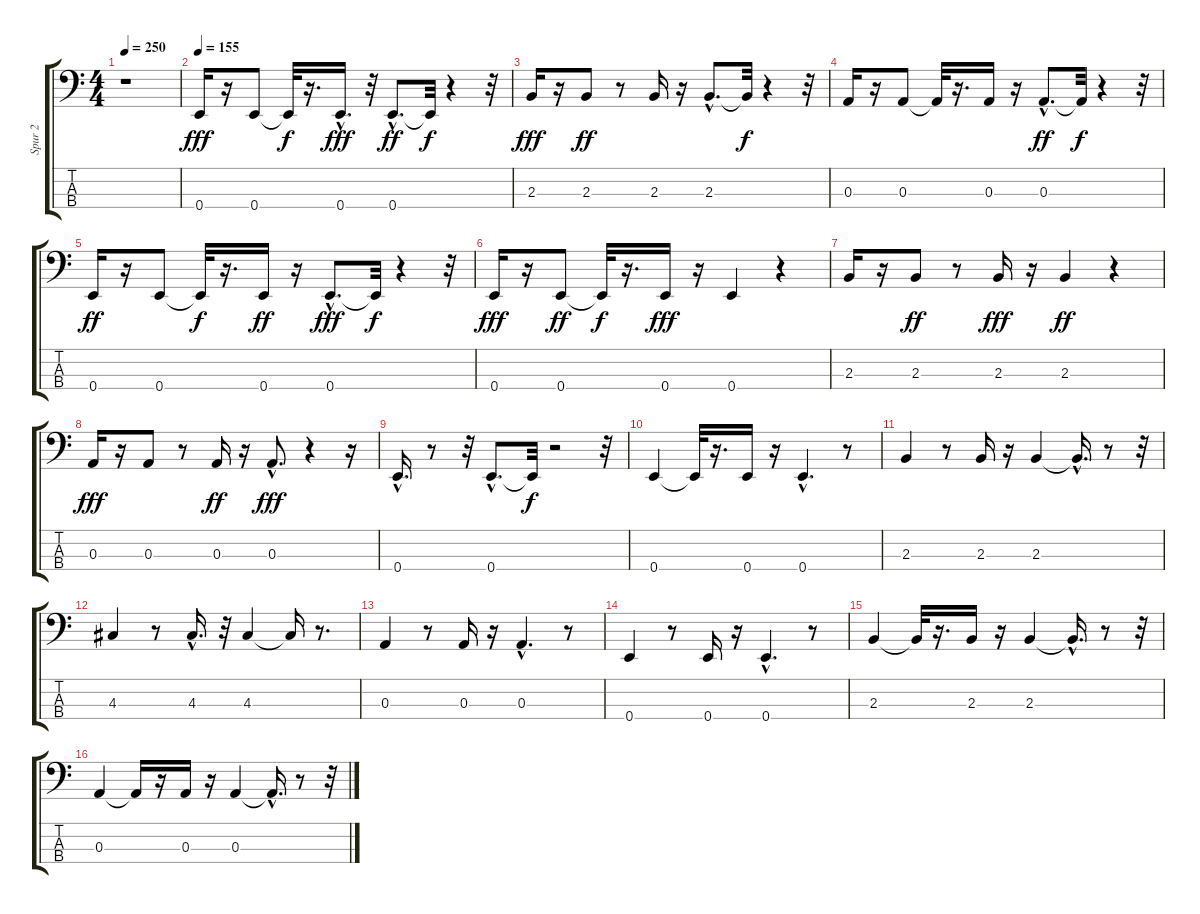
\track ("Spur 2" "Spur 2") {instrument electricbassfinger}
\staff {score tabs}
\tuning (G2 D2 A1 E1) {hide}
\ts (4 4)
\tempo 250
\clef f4
\ks c
r.1{dy fff instrument electricbassfinger} |
\tempo 155
0.4.16 r.16 0.4.8 0.4{t}.32{dy f} r.16{d} 0.4{hac}.16{d dy fff} r.32 0.4{hac}.8{d dy ff} 0.4{t}.32{dy f} r.4 r.32 |
2.3.16{dy fff} r.16 2.3.8{dy ff} r.8 2.3.16 r.16 2.3{hac}.8{d} 2.3{t}.32{dy f} r.4 r.32 |
0.3.16 r.16 0.3.8 0.3{t}.32 r.16{d} 0.3.16 r.16 0.3{hac}.8{d dy ff} 0.3{t}.32{dy f} r.4 r.32 |
0.4.16{dy ff} r.16 0.4.8 0.4{t}.32{dy f} r.16{d} 0.4.16{dy ff} r.16 0.4{hac}.8{d dy fff} 0.4{t}.32{dy f} r.4 r.32 |
0.4.16{dy fff} r.16 0.4.8{dy ff} 0.4{t}.32{dy f} r.16{d} 0.4.16{dy fff} r.16 0.4.4 r.4 |
2.3.16 r.16 2.3.8{dy ff} r.8 2.3.16{dy fff} r.16 2.3.4{dy ff} r.4 |
0.3.16{dy fff} r.16 0.3.8 r.8 0.3.16{dy ff} r.16 0.3{hac}.8{d dy fff} r.4 r.16 |
0.4{hac}.16{d} r.8 r.32 0.4{hac}.8{d} 0.4{t}.32{dy f} r.2 r.32 |
0.4.4 0.4{t}.32 r.16{d} 0.4.16 r.16 0.4{hac}.4{d} r.8 |
2.3.4 r.8 2.3.16 r.16 2.3.4 2.3{hac t}.16{d} r.8 r.32 |
4.3.4 r.8 4.3{hac}.16{d} r.32 4.3.4 4.3{t}.16 r.8{d} |
0.3.4 r.8 0.3.16 r.16 0.3{hac}.4{d} r.8 |
0.4.4 r.8 0.4.16 r.16 0.4{hac}.4{d} r.8 |
2.3.4 2.3{t}.32 r.16{d} 2.3.16 r.16 2.3.4 2.3{hac t}.16{d} r.8 r.32 |
0.3.4 0.3{t}.16 r.16 0.3.16 r.16 0.3.4 0.3{hac t}.16{d} r.8 r.32
